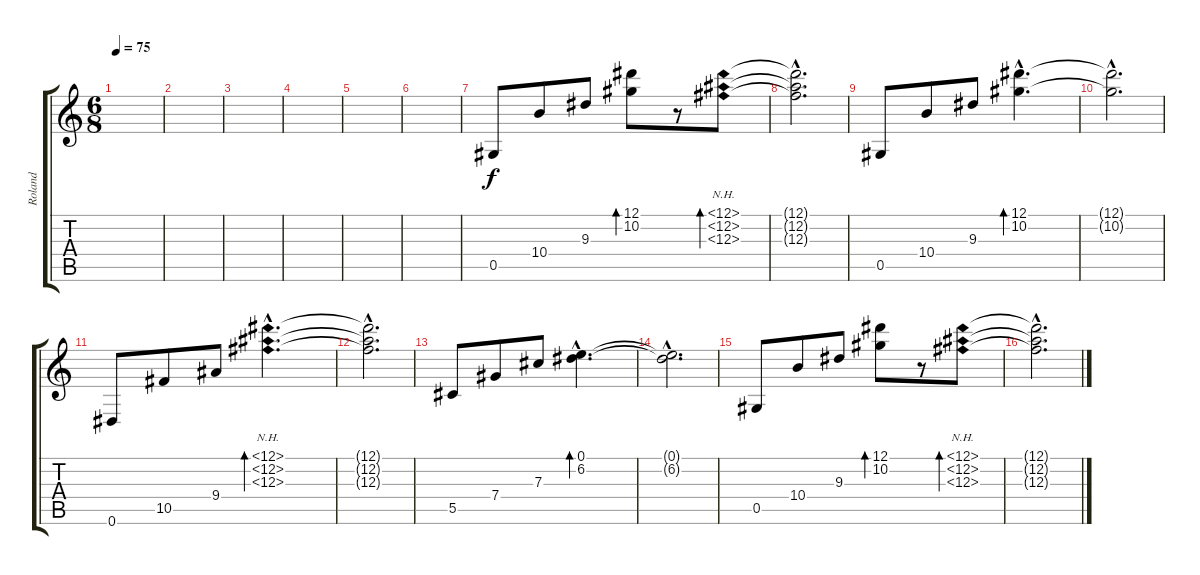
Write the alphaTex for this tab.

\track ("Roland" "Roland") {instrument overdrivenguitar}
\staff {score tabs}
\tuning (Eb4 Bb3 Gb3 Db3 Ab2 Eb2) {hide}
\ts (6 8)
\tempo 75
\clef g2
\ks c
|
|
|
|
|
|
0.5.8 10.4.8 9.3.8 (12.1 10.2).8{bd 240} r.8 (12.1{nh} 12.2{nh} 12.3{nh}).8{bd 240} |
(12.1{hac t} 12.2{hac t} 12.3{hac t}).2{d} |
0.5.8 10.4.8 9.3.8 (12.1{hac} 10.2{hac}).4{d bd 240} |
(12.1{hac t} 10.2{hac t}).2{d} |
0.6.8 10.5.8 9.4.8 (12.1{nh hac} 12.2{nh hac} 12.3{nh hac}).4{d bd 240} |
(12.1{hac t} 12.2{hac t} 12.3{hac t}).2{d} |
5.5.8 7.4.8 7.3.8 (0.1{hac} 6.2{hac}).4{d bd 240} |
(0.1{hac t} 6.2{hac t}).2{d} |
0.5.8 10.4.8 9.3.8 (12.1 10.2).8{bd 240} r.8 (12.1{nh} 12.2{nh} 12.3{nh}).8{bd 240} |
(12.1{hac t} 12.2{hac t} 12.3{hac t}).2{d}
